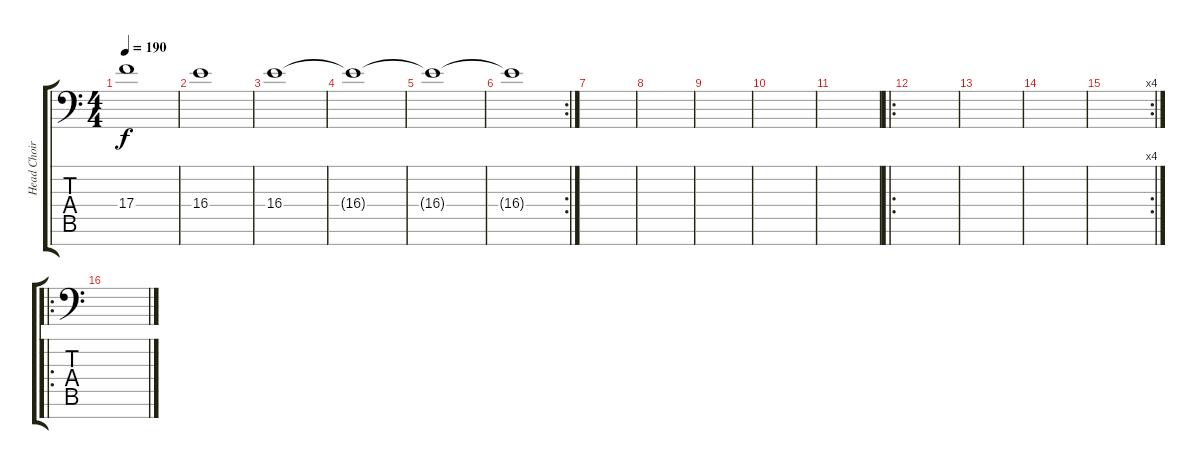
\track ("Head Choirs" "Head Choir") {instrument choiraahs}
\staff {score tabs}
\tuning (D4 A3 F3 C3 G2 D2 A1) {hide}
\ts (4 4)
\tempo 190
\clef f4
\ks c
17.4.1{dy f} |
16.4.1 |
16.4.1 |
16.4{t}.1 |
16.4{t}.1 |
\rc 2
16.4{t}.1 |
|
|
|
|
|
\ro
|
|
|
\rc 4
|
\ro
